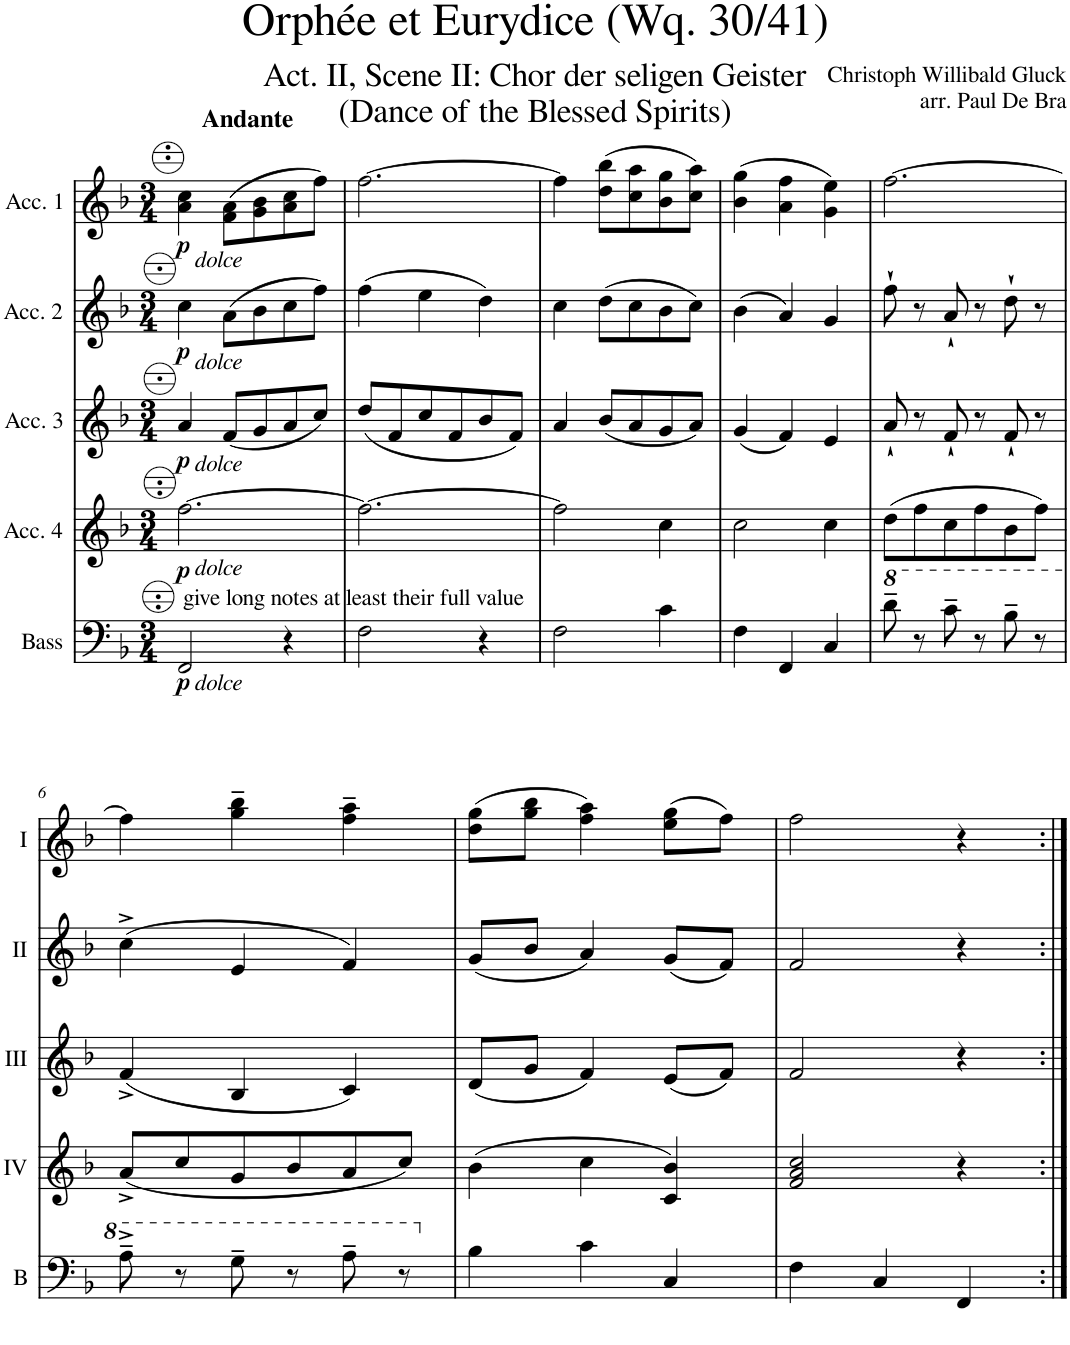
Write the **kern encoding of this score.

**kern	**dynam	**kern	**dynam	**kern	**dynam	**kern	**dynam	**kern	**dynam
*part5	*part5	*part4	*part4	*part3	*part3	*part2	*part2	*part1	*part1
*staff5	*staff5	*staff4	*staff4	*staff3	*staff3	*staff2	*staff2	*staff1	*staff1
*I"Bass	*	*I"Acc. 4	*	*I"Acc. 3	*	*I"Acc. 2	*	*I"Acc. 1	*
*I'B	*	*	*	*	*	*	*	*	*
*clefF4	*	*clefG2	*	*clefG2	*	*clefG2	*	*clefG2	*
*Trd7c12	*	*Trd7c12	*	*	*	*	*	*	*
*k[b-]	*	*k[b-]	*	*k[b-]	*	*k[b-]	*	*k[b-]	*
*M3/4	*	*M3/4	*	*M3/4	*	*M3/4	*	*M3/4	*
=1	=1	=1	=1	=1	=1	=1	=1	=1	=1
!	!	!	!	!	!	!	!	!LO:TX:a:B:t=Andante	!
!	!	!	!	!	!	!	!	!LO:TX:b:i:t=dolce	!
!	!	!	!	!	!	!LO:TX:b:i:t=dolce	!	!	!
!	!	!	!	!LO:TX:b:i:t=dolce	!	!	!	!	!
!	!	!LO:TX:b:i:t=dolce	!	!	!	!	!	!	!
!LO:TX:a:t=give long notes at least their full value	!	!	!	!	!	!	!	!	!
!LO:TX:b:i:t=dolce	!	!	!	!	!	!	!	!	!
!	!LO:DY:b	!	!LO:DY:b	!	!LO:DY:b	!	!LO:DY:b	!	!LO:DY:b
2FF/	p	[2.ff\	p	4a/	p	4cc\	p	4a\ 4cc\	p
.	.	.	.	(8f/L	.	(8a\L	.	(8f\ 8a\L	.
.	.	.	.	8g/	.	8b-\	.	8g\ 8b-\	.
4r	.	.	.	8a/	.	8cc\	.	8a\ 8cc\	.
.	.	.	.	8cc/J)	.	8ff\J)	.	8ff\J)	.
=2	=2	=2	=2	=2	=2	=2	=2	=2	=2
2F\	.	2.ff\_	.	(8dd/L	.	(4ff\	.	[2.ff\	.
.	.	.	.	8f/	.	.	.	.	.
.	.	.	.	8cc/	.	4ee\	.	.	.
.	.	.	.	8f/	.	.	.	.	.
4r	.	.	.	8b-/	.	4dd\)	.	.	.
.	.	.	.	8f/J)	.	.	.	.	.
=3	=3	=3	=3	=3	=3	=3	=3	=3	=3
2F\	.	2ff\]	.	4a/	.	4cc\	.	4ff\]	.
.	.	.	.	(8b-/L	.	(8dd\L	.	(8dd\ 8bb-\L	.
.	.	.	.	8a/	.	8cc\	.	8cc\ 8aa\	.
4c\	.	4cc\	.	8g/	.	8b-\	.	8b-\ 8gg\	.
.	.	.	.	8a/J)	.	8cc\J)	.	8cc\ 8aa\J)	.
=4	=4	=4	=4	=4	=4	=4	=4	=4	=4
4F\	.	2cc\	.	(4g/	.	(4b-\	.	(4b-\ 4gg\	.
4FF/	.	.	.	4f/)	.	4a/)	.	4a\ 4ff\	.
4C/	.	4cc\	.	4e/	.	4g/	.	4g\ 4ee\)	.
=5	=5	=5	=5	=5	=5	=5	=5	=5	=5
*8va	*	*	*	*	*	*	*	*	*
8dd~\	.	(8dd\L	.	8a`/	.	8ff`\	.	[2.ff\	.
8r	.	8ff\	.	8r	.	8r	.	.	.
8cc~\	.	8cc\	.	8f`/	.	8a`/	.	.	.
8r	.	8ff\	.	8r	.	8r	.	.	.
8b-~\	.	8b-\	.	8f`/	.	8dd`\	.	.	.
8r	.	8ff\J)	.	8r	.	8r	.	.	.
!!LO:LB:g=z
=6	=6	=6	=6	=6	=6	=6	=6	=6	=6
8a~^\	.	(8a^/L	.	(4f^/	.	(4cc^\	.	4ff\]	.
8r	.	8cc/	.	.	.	.	.	.	.
8g~\	.	8g/	.	4B-/	.	4e/	.	4gg\~ 4bb-\~	.
8r	.	8b-/	.	.	.	.	.	.	.
8a~\	.	8a/	.	4c/)	.	4f/)	.	4ff\~ 4aa\~	.
8r	.	8cc/J)	.	.	.	.	.	.	.
=7	=7	=7	=7	=7	=7	=7	=7	=7	=7
*X8va	*	*	*	*	*	*	*	*	*
4B-\	.	(4b-\	.	(8d/L	.	(8g/L	.	(8dd\ 8gg\L	.
.	.	.	.	8g/J	.	8b-/J	.	8gg\ 8bb-\J	.
4c\	.	4cc\	.	4f/)	.	4a/)	.	4ff\ 4aa\)	.
4C/	.	4c/ 4b-/)	.	(8e/L	.	(8g/L	.	(8ee\ 8gg\L	.
.	.	.	.	8f/J)	.	8f/J)	.	8ff\J)	.
=8	=8	=8	=8	=8	=8	=8	=8	=8	=8
4F\	.	2f/ 2a/ 2cc/	.	2f/	.	2f/	.	2ff\	.
4C/	.	.	.	.	.	.	.	.	.
4FF/	.	4r	.	4r	.	4r	.	4r	.
=:|!	=:|!	=:|!	=:|!	=:|!	=:|!	=:|!	=:|!	=:|!	=:|!
*-	*-	*-	*-	*-	*-	*-	*-	*-	*-
